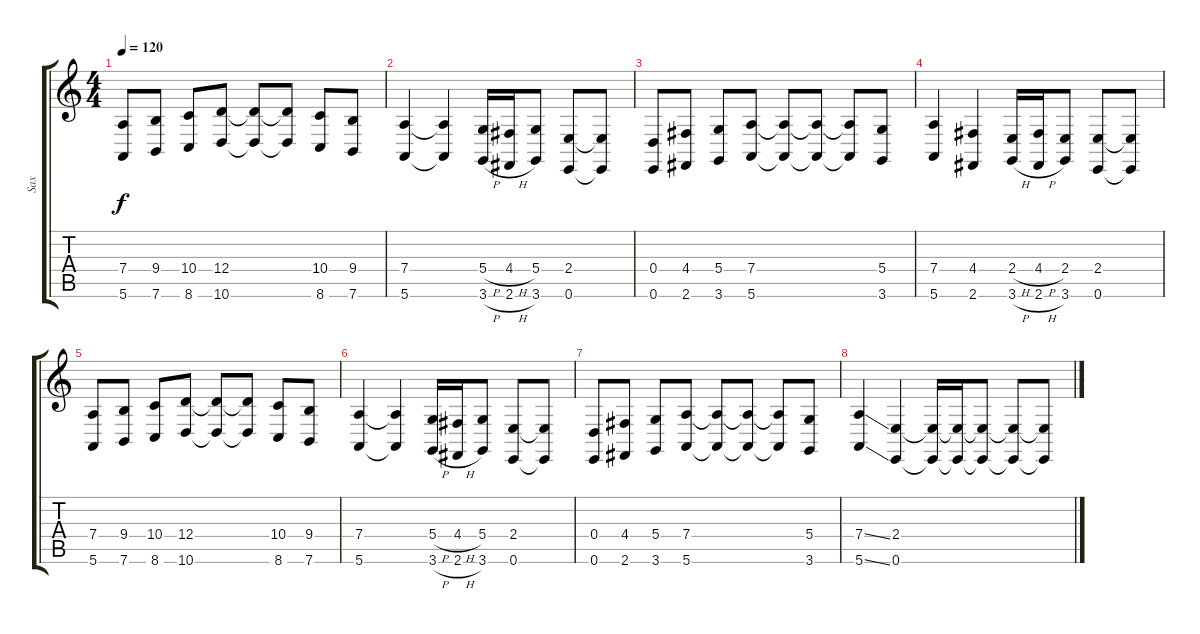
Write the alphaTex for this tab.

\track ("Sax" "Sax") {instrument tenorsax}
\staff {score tabs}
\tuning (E4 B3 G3 D3 A2 E2) {hide}
\ts (4 4)
\tempo 120
\clef g2
\ks c
(7.4 5.6).8{dy f} (9.4 7.6).8 (10.4 8.6).8 (12.4 10.6).8 (12.4{t} 10.6{t}).8 (12.4{t} 10.6{t}).8 (10.4 8.6).8 (9.4 7.6).8 |
(7.4 5.6).4 (7.4{t} 5.6{t}).4 (5.4{h} 3.6{h}).16 (4.4{h} 2.6{h}).16 (5.4 3.6).8 (2.4 0.6).8 (2.4{t} 0.6{t}).8 |
(0.4 0.6).8 (4.4 2.6).8 (5.4 3.6).8 (7.4 5.6).8 (7.4{t} 5.6{t}).8 (7.4{t} 5.6{t}).8 (7.4{t} 5.6{t}).8 (5.4 3.6).8 |
(7.4 5.6).4 (4.4 2.6).4 (2.4{h} 3.6{h}).16 (4.4{h} 2.6{h}).16 (2.4 3.6).8 (2.4 0.6).8 (2.4{t} 0.6{t}).8 |
(7.4 5.6).8 (9.4 7.6).8 (10.4 8.6).8 (12.4 10.6).8 (12.4{t} 10.6{t}).8 (12.4{t} 10.6{t}).8 (10.4 8.6).8 (9.4 7.6).8 |
(7.4 5.6).4 (7.4{t} 5.6{t}).4 (5.4{h} 3.6{h}).16 (4.4{h} 2.6{h}).16 (5.4 3.6).8 (2.4 0.6).8 (2.4{t} 0.6{t}).8 |
(0.4 0.6).8 (4.4 2.6).8 (5.4 3.6).8 (7.4 5.6).8 (7.4{t} 5.6{t}).8 (7.4{t} 5.6{t}).8 (7.4{t} 5.6{t}).8 (5.4 3.6).8 |
(7.4{ss} 5.6{ss}).4 (2.4 0.6).4 (2.4{t} 0.6{t}).16 (2.4{t} 0.6{t}).16 (2.4{t} 0.6{t}).8 (2.4{t} 0.6{t}).8 (2.4{t} 0.6{t}).8
